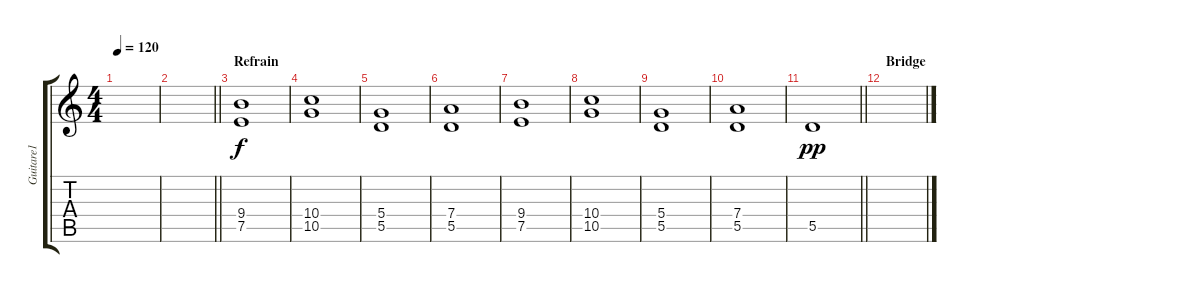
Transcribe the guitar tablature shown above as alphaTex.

\track ("Guitare1" "Guitare1") {instrument overdrivenguitar}
\staff {score tabs}
\tuning (E4 B3 G3 D3 A2 E2) {hide}
\ts (4 4)
\tempo 120
\clef g2
\ks c
|
\barLineRight lightlight
|
\section ("" "Refrain")
(9.4 7.5).1 |
(10.4 10.5).1 |
(5.4 5.5).1 |
(7.4 5.5).1 |
(9.4 7.5).1 |
(10.4 10.5).1 |
(5.4 5.5).1 |
(7.4 5.5).1 |
\barLineRight lightlight
5.5.1{dy pp volume 2} |
\section ("" "Bridge")
